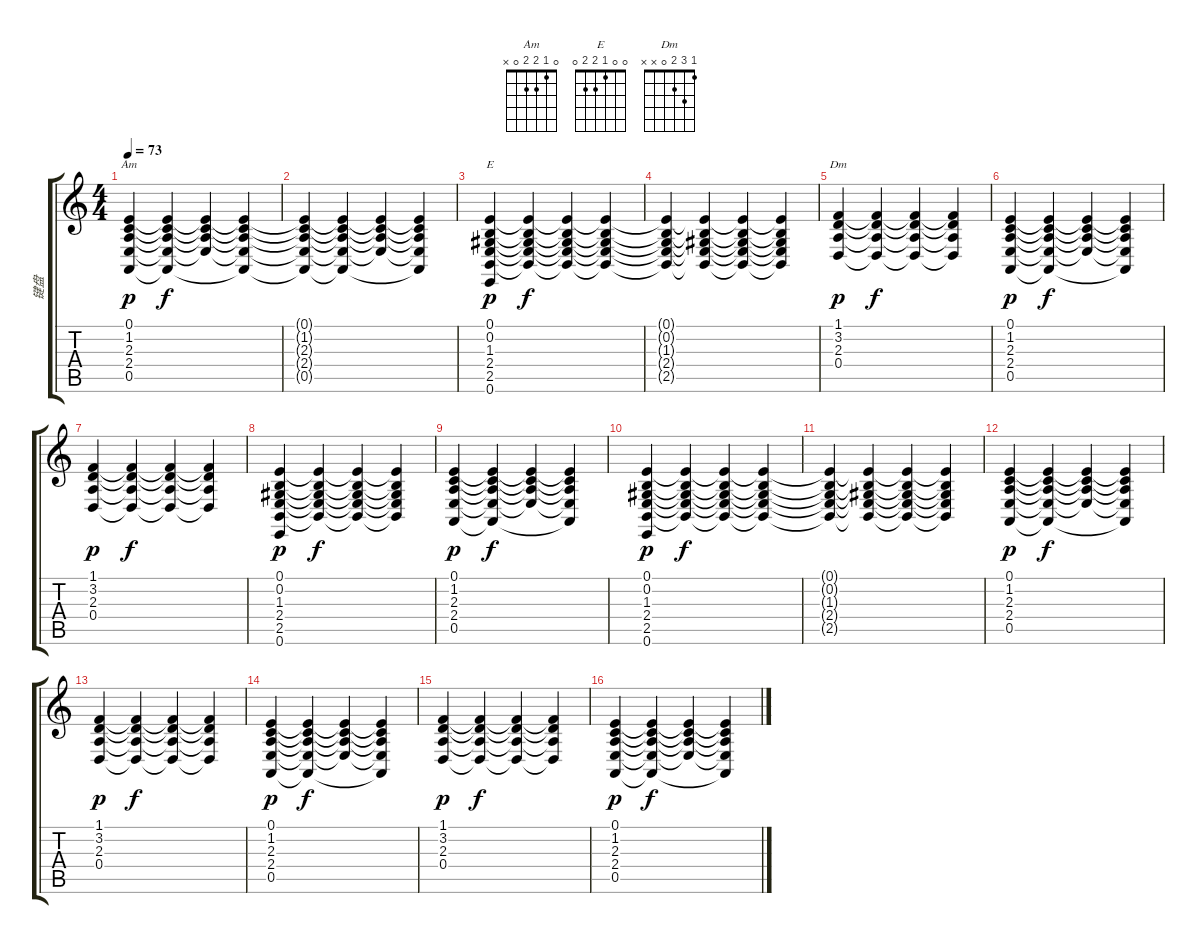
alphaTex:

\track ("键盘" "键盘") {instrument stringensemble2}
\staff {score tabs}
\tuning (E4 B3 G3 D3 A2 E2) {hide}
\chord ("Am" 0 1 2 2 0 x)
\chord ("E" 0 0 1 2 2 0)
\chord ("Dm" 1 3 2 0 x x)
\ts (4 4)
\tempo 73
\clef g2
\ks c
(0.1 1.2 2.3 2.4 0.5).4{ch "Am" dy p} (0.1{t} 1.2{t} 2.3{t} 2.4{t} 0.5{t}).4{dy f} (0.1{t} 1.2{t} 2.3{t} 2.4{t}).4 (0.1{t} 1.2{t} 2.3{t} 2.4{t} 0.5{t}).4 |
(0.1{t} 1.2{t} 2.3{t} 2.4{t} 0.5{t}).4 (0.1{t} 1.2{t} 2.3{t} 2.4{t} 0.5{t}).4 (0.1{t} 1.2{t} 2.3{t} 2.4{t}).4 (0.1{t} 1.2{t} 2.3{t} 2.4{t} 0.5{t}).4 |
(0.1 0.2 1.3 2.4 2.5 0.6).4{ch "E" dy p} (0.1{t} 0.2{t} 1.3{t} 2.4{t} 2.5{t}).4{dy f} (0.1{t} 0.2{t} 1.3{t} 2.4{t} 2.5{t}).4 (0.1{t} 0.2{t} 1.3{t} 2.4{t} 2.5{t}).4 |
(0.1{t} 0.2{t} 1.3{t} 2.4{t} 2.5{t}).4 (0.1{t} 0.2{t} 1.3{t} 2.4{t} 2.5{t}).4 (0.1{t} 0.2{t} 1.3{t} 2.4{t} 2.5{t}).4 (0.1{t} 0.2{t} 1.3{t} 2.4{t} 2.5{t}).4 |
(1.1 3.2 2.3 0.4).4{ch "Dm" dy p} (1.1{t} 3.2{t} 2.3{t} 0.4{t}).4{dy f} (1.1{t} 3.2{t} 2.3{t} 0.4{t}).4 (1.1{t} 3.2{t} 2.3{t} 0.4{t}).4 |
(0.1 1.2 2.3 2.4 0.5).4{dy p} (0.1{t} 1.2{t} 2.3{t} 2.4{t} 0.5{t}).4{dy f} (0.1{t} 1.2{t} 2.3{t} 2.4{t}).4 (0.1{t} 1.2{t} 2.3{t} 2.4{t} 0.5{t}).4 |
(1.1 3.2 2.3 0.4).4{dy p} (1.1{t} 3.2{t} 2.3{t} 0.4{t}).4{dy f} (1.1{t} 3.2{t} 2.3{t} 0.4{t}).4 (1.1{t} 3.2{t} 2.3{t} 0.4{t}).4 |
(0.1 0.2 1.3 2.4 2.5 0.6).4{dy p} (0.1{t} 0.2{t} 1.3{t} 2.4{t} 2.5{t}).4{dy f} (0.1{t} 0.2{t} 1.3{t} 2.4{t} 2.5{t}).4 (0.1{t} 0.2{t} 1.3{t} 2.4{t} 2.5{t}).4 |
(0.1 1.2 2.3 2.4 0.5).4{dy p} (0.1{t} 1.2{t} 2.3{t} 2.4{t} 0.5{t}).4{dy f} (0.1{t} 1.2{t} 2.3{t} 2.4{t}).4 (0.1{t} 1.2{t} 2.3{t} 2.4{t} 0.5{t}).4 |
(0.1 0.2 1.3 2.4 2.5 0.6).4{dy p} (0.1{t} 0.2{t} 1.3{t} 2.4{t} 2.5{t}).4{dy f} (0.1{t} 0.2{t} 1.3{t} 2.4{t} 2.5{t}).4 (0.1{t} 0.2{t} 1.3{t} 2.4{t} 2.5{t}).4 |
(0.1{t} 0.2{t} 1.3{t} 2.4{t} 2.5{t}).4 (0.1{t} 0.2{t} 1.3{t} 2.4{t} 2.5{t}).4 (0.1{t} 0.2{t} 1.3{t} 2.4{t} 2.5{t}).4 (0.1{t} 0.2{t} 1.3{t} 2.4{t} 2.5{t}).4 |
(0.1 1.2 2.3 2.4 0.5).4{dy p} (0.1{t} 1.2{t} 2.3{t} 2.4{t} 0.5{t}).4{dy f} (0.1{t} 1.2{t} 2.3{t} 2.4{t}).4 (0.1{t} 1.2{t} 2.3{t} 2.4{t} 0.5{t}).4 |
(1.1 3.2 2.3 0.4).4{dy p} (1.1{t} 3.2{t} 2.3{t} 0.4{t}).4{dy f} (1.1{t} 3.2{t} 2.3{t} 0.4{t}).4 (1.1{t} 3.2{t} 2.3{t} 0.4{t}).4 |
(0.1 1.2 2.3 2.4 0.5).4{dy p} (0.1{t} 1.2{t} 2.3{t} 2.4{t} 0.5{t}).4{dy f} (0.1{t} 1.2{t} 2.3{t} 2.4{t}).4 (0.1{t} 1.2{t} 2.3{t} 2.4{t} 0.5{t}).4 |
(1.1 3.2 2.3 0.4).4{dy p} (1.1{t} 3.2{t} 2.3{t} 0.4{t}).4{dy f} (1.1{t} 3.2{t} 2.3{t} 0.4{t}).4 (1.1{t} 3.2{t} 2.3{t} 0.4{t}).4 |
(0.1 1.2 2.3 2.4 0.5).4{dy p} (0.1{t} 1.2{t} 2.3{t} 2.4{t} 0.5{t}).4{dy f} (0.1{t} 1.2{t} 2.3{t} 2.4{t}).4 (0.1{t} 1.2{t} 2.3{t} 2.4{t} 0.5{t}).4
